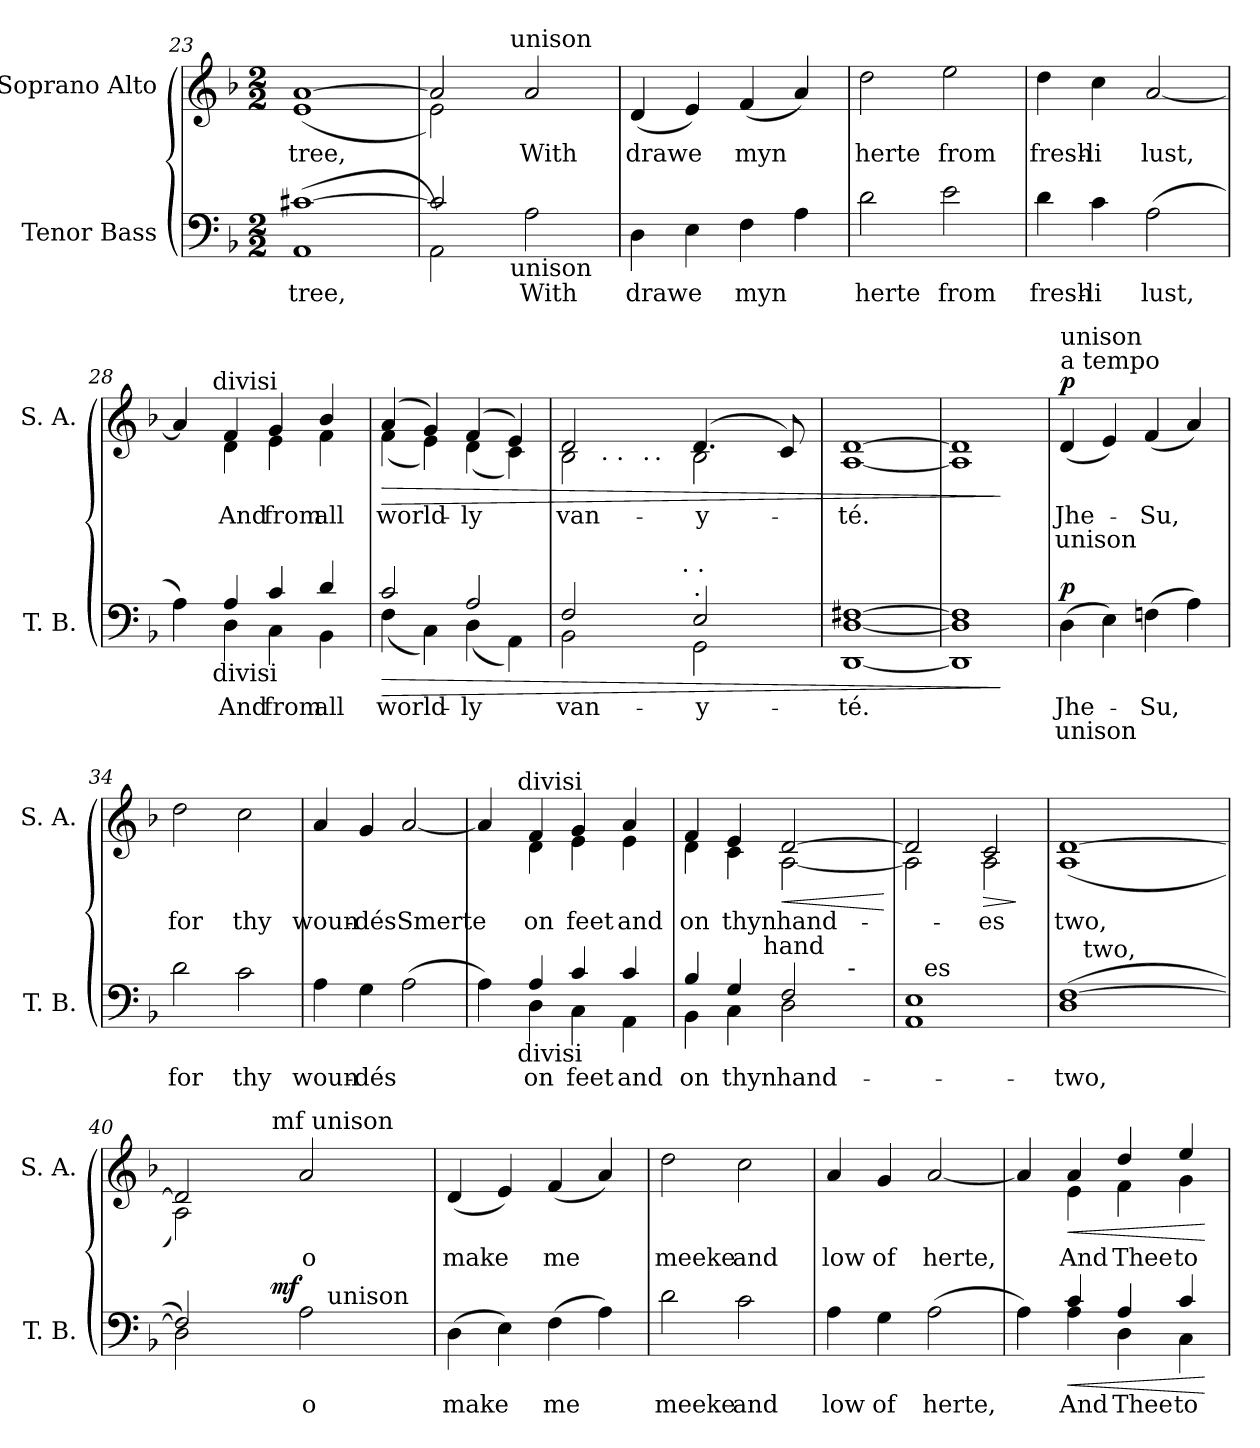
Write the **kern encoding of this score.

**kern	**text	**text	**dynam	**kern	**text	**text	**dynam
*part2	*part2	*part2	*part2	*part1	*part1	*part1	*part1
*staff2	*staff2	*staff2	*staff2	*staff1	*staff1	*staff1	*staff1
*I"Tenor Bass	*	*	*	*I"Soprano Alto	*	*	*
*I'T. B.	*	*	*	*I'S. A.	*	*	*
!!LO:LB:g=z
*clefF4	*	*	*	*clefG2	*	*	*
*k[b-]	*	*	*	*k[b-]	*	*	*
*F:	*	*	*	*F:	*	*	*
*M2/2	*	*	*	*M2/2	*	*	*
=23	=23	=23	=23	=23	=23	=23	=23
!	!LO:LY:a	!	!	!	!LO:LY:b	!	!
(<1AA [>1c#X	tree,	.	.	(<1e [>1a	tree,	.	.
=24	=24	=24	=24	=24	=24	=24	=24
*^	*	*	*	*^	*	*	*
*	*^	*	*	*	*	*^	*	*	*
2c#/]	2AA\)	4...ryy	.	.	.	2a/]	2e\)	4...ryy	.	.	.
!	!	!	!	!	!	!	!	!LO:TX:a:t=unison	!	!	!
!	!	!LO:TX:b:t=unison	!	!	!	!	!	!	!	!	!
.	.	2ryy	.	.	.	.	.	2ryy	.	.	.
!	!	!	!LO:LY:a	!	!	!	!	!	!LO:LY:b	!	!
2ryy	2A\	.	With	.	.	2a/	2ryy	.	With	.	.
.	.	32ryy	.	.	.	.	.	32ryy	.	.	.
=25	=25	=25	=25	=25	=25	=25	=25	=25	=25	=25	=25
!	!	!	!LO:LY:a	!	!	!	!	!	!LO:LY:b	!	!
*v	*v	*v	*	*	*	*	*	*	*	*	*
*	*	*	*	*v	*v	*v	*	*	*
4D\	drawe	.	.	(<4d/	drawe	.	.
4E\	.	.	.	4e/)	.	.	.
!	!LO:LY:a	!	!	!	!LO:LY:b	!	!
4F\	myn	.	.	(<4f/	myn	.	.
4A\	.	.	.	4a/)	.	.	.
=26	=26	=26	=26	=26	=26	=26	=26
!	!LO:LY:a	!	!	!	!LO:LY:b	!	!
2d\	herte	.	.	2dd\	herte	.	.
!	!LO:LY:a	!	!	!	!LO:LY:b	!	!
2e\	from	.	.	2ee\	from	.	.
=27	=27	=27	=27	=27	=27	=27	=27
!	!LO:LY:a	!	!	!	!LO:LY:b	!	!
4d\	fresh-	.	.	4dd\	fresh-	.	.
!	!LO:LY:a	!	!	!	!LO:LY:b	!	!
4c\	-li	.	.	4cc\	-li	.	.
!	!LO:LY:a	!	!	!	!LO:LY:b	!	!
(>2A\	lust,	.	.	[<2a/	lust,	.	.
!!LO:LB:g=z
=28	=28	=28	=28	=28	=28	=28	=28
*^	*	*	*	*^	*	*	*
*	*^	*	*	*	*	*^	*	*	*
4ryy	4A\)	8..ryy	.	.	.	4a/]	4ryy	8..ryy	.	.	.
!	!	!	!	!	!	!	!	!LO:TX:a:t=divisi	!	!	!
!	!	!LO:TX:b:t=divisi	!	!	!	!	!	!	!	!	!
.	.	2ryy	.	.	.	.	.	2ryy	.	.	.
!	!	!	!LO:LY:a	!	!	!	!	!	!LO:LY:b	!	!
4A/	4D\	.	And	.	.	4f/	4d\	.	And	.	.
!	!	!	!LO:LY:a	!	!	!	!	!	!LO:LY:b	!	!
4c/	4C\	.	from	.	.	4g/	4e\	.	from	.	.
.	.	4ryy	.	.	.	.	.	4ryy	.	.	.
!	!	!	!LO:LY:a	!	!	!	!	!	!LO:LY:b	!	!
4d/	4BB-\	.	all	.	.	4b-/	4f\	.	all	.	.
.	.	32ryy	.	.	.	.	.	32ryy	.	.	.
=29	=29	=29	=29	=29	=29	=29	=29	=29	=29	=29	=29
!	!	!	!LO:LY:a	!	!LO:HP:b	!	!	!	!LO:LY:b	!	!LO:HP:b
*	*v	*v	*	*	*	*	*	*	*	*	*
*	*	*	*	*	*	*v	*v	*	*	*
2c/	(<4F\	world-	.	>	(4a/	(<4f\	world-	.	>
.	4C\)	.	.	.	4g/)	4e\)	.	.	.
!	!	!LO:LY:a	!	!	!	!	!LO:LY:b	!	!
2A/	(<4D\	-ly	.	.	(4f/	(<4d\	-ly	.	.
.	4AA\)	.	.	.	4e/)	4c\)	.	.	.
=30	=30	=30	=30	=30	=30	=30	=30	=30	=30
!	!	!	!	!	!LO:TX:a:t=poco rit.	!	!	!	!
!	!	!LO:LY:a	!	!	!	!	!LO:LY:b	!	!
*	*^	*	*	*	*^	*^	*	*	*
*	*	*	*	*	*	*	*	*^	*	*	*	*
2F/	2BB-\	4...ryy	van-	.	.	2d/	2B-\	8ryy	4ryy	4ryy	van-	.	.
.	.	.	.	.	.	.	.	32ryy	.	.	.	.	.
!	!	!	!	!	!	!	!	!LO:TX:b:t=. .	!	!	!	!	!
.	.	.	.	.	.	.	.	2ryy	.	.	.	.	.
.	.	.	.	.	.	.	.	.	16ryy	16.ryy	.	.	.
!	!	!	!	!	!	!	!	!	!LO:TX:b:t=.	!	!	!	!
.	.	.	.	.	.	.	.	.	2ryy	.	.	.	.
!	!	!	!	!	!	!	!	!	!	!LO:TX:b:t=.	!	!	!
.	.	.	.	.	.	.	.	.	.	2ryy	.	.	.
!	!	!LO:TX:a:t=. .	!	!	!	!	!	!	!	!	!	!	!
.	.	2ryy	.	.	.	.	.	.	.	.	.	.	.
!LO:TX:a:t=.	!	!	!	!	!	!	!	!	!	!	!	!	!
!	!	!	!LO:LY:a	!	!	!	!	!	!	!	!LO:LY:b	!	!
2E/	2GG\	.	-y-	.	.	(4.d/	2B-\	.	.	.	-y-	.	.
.	.	.	.	.	.	.	.	4ryy	.	.	.	.	.
.	.	.	.	.	.	.	.	.	8.ryy	.	.	.	.
.	.	.	.	.	.	.	.	.	.	8ryy	.	.	.
.	.	.	.	.	.	8c/)	.	.	.	.	.	.	.
.	.	.	.	.	.	.	.	16.ryy	.	.	.	.	.
.	.	32ryy	.	.	.	.	.	.	.	32ryy	.	.	.
=31	=31	=31	=31	=31	=31	=31	=31	=31	=31	=31	=31	=31	=31
!	!	!	!LO:LY:a	!	!	!	!	!	!	!	!LO:LY:b	!	!
*v	*v	*v	*	*	*	*	*	*	*	*	*	*	*
*	*	*	*	*v	*v	*v	*v	*v	*	*	*
[<1DD [<1D [>1F#X	-té.	.	.	[<1A [>1d	-té.	.	.
=32	=32	=32	=32	=32	=32	=32	=32
1DD] 1D] 1F#]	.	.	.	1A] 1d]	.	.	.
.	.	.	]	.	.	.	]
!!LO:LB:g=z
=33	=33	=33	=33	=33	=33	=33	=33
!	!	!	!	!LO:TX:a:t=a tempo	!	!	!
!	!	!	!	!LO:TX:a:t=unison	!	!	!
!	!LO:LY:a	!LO:LY:a	!LO:DY:b	!	!LO:LY:b	!LO:LY:b	!LO:DY:a
(>4D\	Jhe-	unison	p	(<4d/	Jhe-	unison	p
4E\)	.	.	.	4e/)	.	.	.
!	!LO:LY:a	!	!	!	!LO:LY:b	!	!
(>4Fn\	-Su,	.	.	(<4f/	-Su,	.	.
4A\)	.	.	.	4a/)	.	.	.
=34	=34	=34	=34	=34	=34	=34	=34
!	!LO:LY:a	!	!	!	!LO:LY:b	!	!
2d\	for	.	.	2dd\	for	.	.
!	!LO:LY:a	!	!	!	!LO:LY:b	!	!
2c\	thy	.	.	2cc\	thy	.	.
=35	=35	=35	=35	=35	=35	=35	=35
!	!LO:LY:a	!	!	!	!LO:LY:b	!	!
4A\	woun-	.	.	4a/	woun-	.	.
!	!LO:LY:a	!	!	!	!LO:LY:b	!	!
4G\	-dés	.	.	4g/	-dés	.	.
!	!	!	!	!	!LO:LY:b	!	!
(>2A\	.	.	.	[<2a/	Smerte	.	.
=36	=36	=36	=36	=36	=36	=36	=36
*^	*	*	*	*^	*	*	*
*	*^	*	*	*	*	*^	*	*	*
4ryy	4A\)	8..ryy	.	.	.	4a/]	4ryy	8..ryy	.	.	.
!	!	!	!	!	!	!	!	!LO:TX:a:t=divisi	!	!	!
!	!	!LO:TX:b:t=divisi	!	!	!	!	!	!	!	!	!
.	.	2ryy	.	.	.	.	.	2ryy	.	.	.
!	!	!	!LO:LY:a	!	!	!	!	!	!LO:LY:b	!	!
4A/	4D\	.	on	.	.	4f/	4d\	.	on	.	.
!	!	!	!LO:LY:a	!	!	!	!	!	!LO:LY:b	!	!
4c/	4C\	.	feet	.	.	4g/	4e\	.	feet	.	.
.	.	4ryy	.	.	.	.	.	4ryy	.	.	.
!	!	!	!LO:LY:a	!	!	!	!	!	!LO:LY:b	!	!
4c/	4AA\	.	and	.	.	4a/	4e\	.	and	.	.
.	.	32ryy	.	.	.	.	.	32ryy	.	.	.
!!LO:LB:g=z
=37	=37	=37	=37	=37	=37	=37	=37	=37	=37	=37	=37
!	!	!	!LO:LY:a	!	!	!	!	!	!LO:LY:b	!	!
*	*	*^	*	*	*	*	*v	*v	*	*	*
4B-/	4BB-\	4..ryy	2ryy	on	.	.	4f/	4d\	on	.	.
!	!	!	!	!LO:LY:a	!	!	!	!	!LO:LY:b	!	!
4G/	4C\	.	.	thyn	.	.	4e/	4c\	thyn	.	.
!	!	!LO:TX:a:t=hand	!	!	!	!	!	!	!	!	!
.	.	2ryy	.	.	.	.	.	.	.	.	.
!	!	!	!	!LO:LY:a	!	!	!	!	!LO:LY:b	!	!LO:HP:b
2F/	2D\	.	4ryy	hand-	.	.	[>2d/	[<2A\	hand-	.	<
.	.	.	16.ryy	.	.	.	.	.	.	.	.
!	!	!	!LO:TX:a:t=-	!	!	!	!	!	!	!	!
.	.	.	8ryy	.	.	.	.	.	.	.	.
.	.	16ryy	.	.	.	.	.	.	.	.	.
.	.	.	32ryy	.	.	.	.	.	.	.	.
*	*	*	*	*	*	*	*v	*v	*	*	*
.	.	.	.	.	.	.	.	.	.	[
*	*v	*v	*v	*	*	*	*	*	*	*
=38	=38	=38	=38	=38	=38	=38	=38	=38
*	*	*	*	*	*^	*	*	*
1AA 1E	16ryy	.	.	.	2d/]	2A\]	.	.	.
!	!LO:TX:a:t=es	!	!	!	!	!	!	!	!
.	2...ryy	.	.	.	.	.	.	.	.
!	!	!	!	!	!	!	!LO:LY:b	!	!LO:HP:b
.	.	.	.	.	2c/	2A\	-es	.	>
*	*	*	*	*	*v	*v	*	*	*
.	.	.	.	.	.	.	.	]
=39	=39	=39	=39	=39	=39	=39	=39	=39
!	!	!LO:LY:a	!	!	!	!LO:LY:b	!	!
(<1D [>1F	16.ryy	-two,	.	.	(<1A [>1d	two,	.	.
!	!LO:TX:a:t=two,	!	!	!	!	!	!	!
.	2ryy	.	.	.	.	.	.	.
.	4ryy	.	.	.	.	.	.	.
.	8ryy	.	.	.	.	.	.	.
.	32ryy	.	.	.	.	.	.	.
=40	=40	=40	=40	=40	=40	=40	=40	=40
*^	*	*	*	*	*^	*	*	*
*	*	*^	*	*	*	*	*^	*	*	*
2F/]	2D\)	4ryy	2ryy	.	.	.	2d/]	2A\)	4ryy	.	.	.
.	.	8ryy	.	.	.	.	.	.	8ryy	.	.	.
.	.	32ryy	.	.	.	.	.	.	32ryy	.	.	.
!	!	!	!	!	!	!	!	!	!LO:TX:a:t=mf unison	!	!	!
!	!	!	!	!	!	!LO:DY:b	!	!	!	!	!	!
.	.	2ryy	.	.	.	mf	.	.	2ryy	.	.	.
!	!	!	!	!LO:LY:a	!	!	!	!	!	!LO:LY:b	!	!
2ryy	2A\	.	16.ryy	o	.	.	2a/	2ryy	.	o	.	.
!	!	!	!LO:TX:a:t=unison	!	!	!	!	!	!	!	!	!
.	.	.	4ryy	.	.	.	.	.	.	.	.	.
.	.	.	8ryy	.	.	.	.	.	.	.	.	.
.	.	16.ryy	.	.	.	.	.	.	16.ryy	.	.	.
.	.	.	32ryy	.	.	.	.	.	.	.	.	.
=41	=41	=41	=41	=41	=41	=41	=41	=41	=41	=41	=41	=41
!	!	!	!	!LO:LY:a	!	!	!	!	!	!LO:LY:b	!	!
*v	*v	*v	*v	*	*	*	*	*	*	*	*	*
*	*	*	*	*v	*v	*v	*	*	*
(>4D\	make	.	.	(<4d/	make	.	.
4E\)	.	.	.	4e/)	.	.	.
!	!LO:LY:a	!	!	!	!LO:LY:b	!	!
(>4F\	me	.	.	(<4f/	me	.	.
4A\)	.	.	.	4a/)	.	.	.
!!LO:PB:g=z
=42	=42	=42	=42	=42	=42	=42	=42
!	!LO:LY:a	!	!	!	!LO:LY:b	!	!
2d\	meeke	.	.	2dd\	meeke	.	.
!	!LO:LY:a	!	!	!	!LO:LY:b	!	!
2c\	and	.	.	2cc\	and	.	.
=43	=43	=43	=43	=43	=43	=43	=43
!	!LO:LY:a	!	!	!	!LO:LY:b	!	!
4A\	low	.	.	4a/	low	.	.
!	!LO:LY:a	!	!	!	!LO:LY:b	!	!
4G\	of	.	.	4g/	of	.	.
!	!LO:LY:a	!	!	!	!LO:LY:b	!	!
(>2A\	herte,	.	.	[<2a/	herte,	.	.
=44	=44	=44	=44	=44	=44	=44	=44
*^	*	*	*	*^	*	*	*
4ryy	4A\)	.	.	.	4a/]	4ryy	.	.	.
!	!	!LO:LY:a	!	!LO:HP:b	!	!	!LO:LY:b	!	!LO:HP:b
4c/	4A\	And	.	<	4a/	4e\	And	.	<
!	!	!LO:LY:a	!	!	!	!	!LO:LY:b	!	!
4A/	4D\	Thee	.	.	4dd/	4f\	Thee	.	.
!	!	!LO:LY:a	!	!	!	!	!LO:LY:b	!	!
4c/	4C\	to	.	.	4ee/	4g\	to	.	.
*v	*v	*	*	*	*	*	*	*	*
*	*	*	*	*v	*v	*	*	*
.	.	.	[	.	.	.	[
=	=	=	=	=	=	=	=
*-	*-	*-	*-	*-	*-	*-	*-
